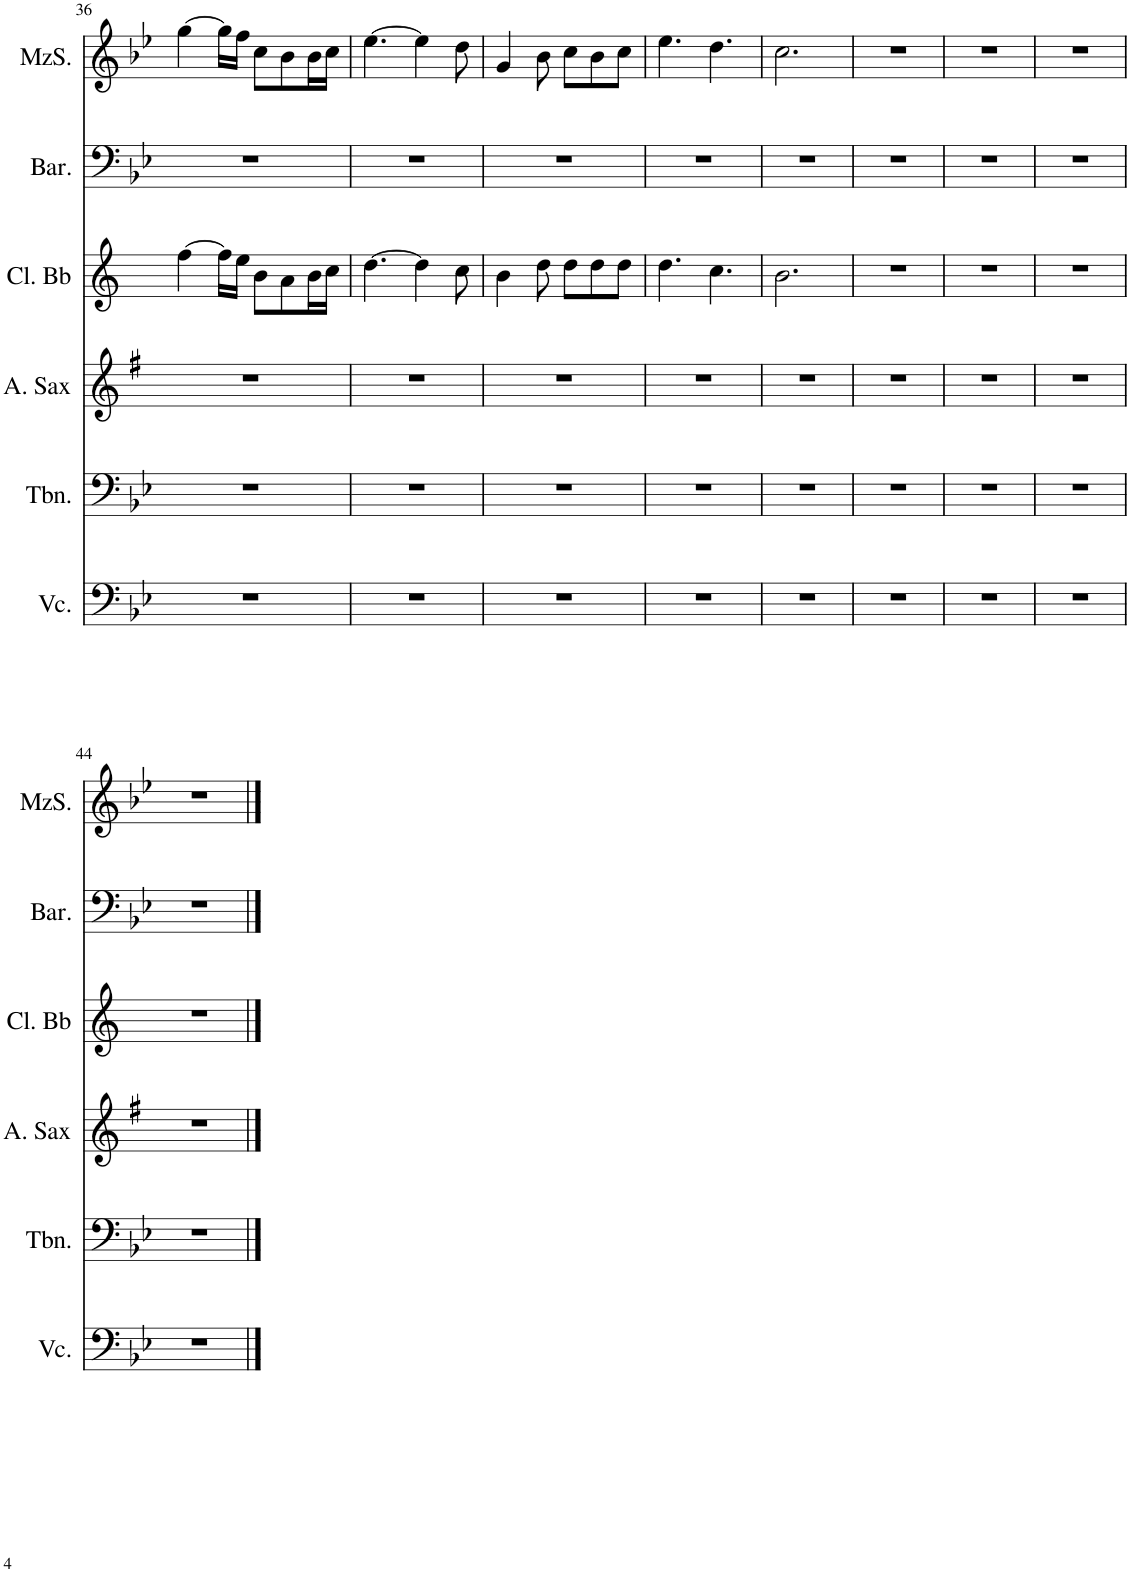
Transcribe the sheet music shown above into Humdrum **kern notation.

**kern	**kern	**kern	**kern	**kern	**kern
*part6	*part5	*part4	*part3	*part2	*part1
*staff6	*staff5	*staff4	*staff3	*staff2	*staff1
*I"Violoncelo	*I"Trombone	*I"Saxofone Alto	*I"Clarineta Bb	*I"Barítono	*I"Mezzo-soprano
*I'Vc.	*I'Tbn.	*	*I'Cl. Bb	*I'Bar.	*I'MzS.
!!LO:PB:g=z
*clefF4	*clefF4	*clefG2	*clefG2	*clefF4	*clefG2
*	*	*Trd5c9	*Trd1c2	*	*
*k[b-e-]	*k[b-e-]	*k[f#]	*k[]	*k[b-e-]	*k[b-e-]
*M6/8	*M6/8	*M6/8	*M6/8	*M6/8	*M6/8
=36	=36	=36	=36	=36	=36
2.r	2.r	2.r	[4ff\	2.r	[4gg\
.	.	.	16ff\LL]	.	16gg\LL]
.	.	.	16ee\JJ	.	16ff\JJ
.	.	.	8b\L	.	8cc\L
.	.	.	8a\	.	8b-\
.	.	.	16b\L	.	16b-\L
.	.	.	16cc\JJ	.	16cc\JJ
=37	=37	=37	=37	=37	=37
2.r	2.r	2.r	[4.dd\	2.r	[4.ee-\
.	.	.	4dd\]	.	4ee-\]
.	.	.	8cc\	.	8dd\
=38	=38	=38	=38	=38	=38
2.r	2.r	2.r	4b\	2.r	4g/
.	.	.	8dd\	.	8b-\
.	.	.	8dd\L	.	8cc\L
.	.	.	8dd\	.	8b-\
.	.	.	8dd\J	.	8cc\J
=39	=39	=39	=39	=39	=39
2.r	2.r	2.r	4.dd\	2.r	4.ee-\
.	.	.	4.cc\	.	4.dd\
=40	=40	=40	=40	=40	=40
2.r	2.r	2.r	2.b\	2.r	2.cc\
=41	=41	=41	=41	=41	=41
2.r	2.r	2.r	2.r	2.r	2.r
=42	=42	=42	=42	=42	=42
2.r	2.r	2.r	2.r	2.r	2.r
=43	=43	=43	=43	=43	=43
2.r	2.r	2.r	2.r	2.r	2.r
!!LO:LB:g=z
=44	=44	=44	=44	=44	=44
2.r	2.r	2.r	2.r	2.r	2.r
==	==	==	==	==	==
*-	*-	*-	*-	*-	*-
